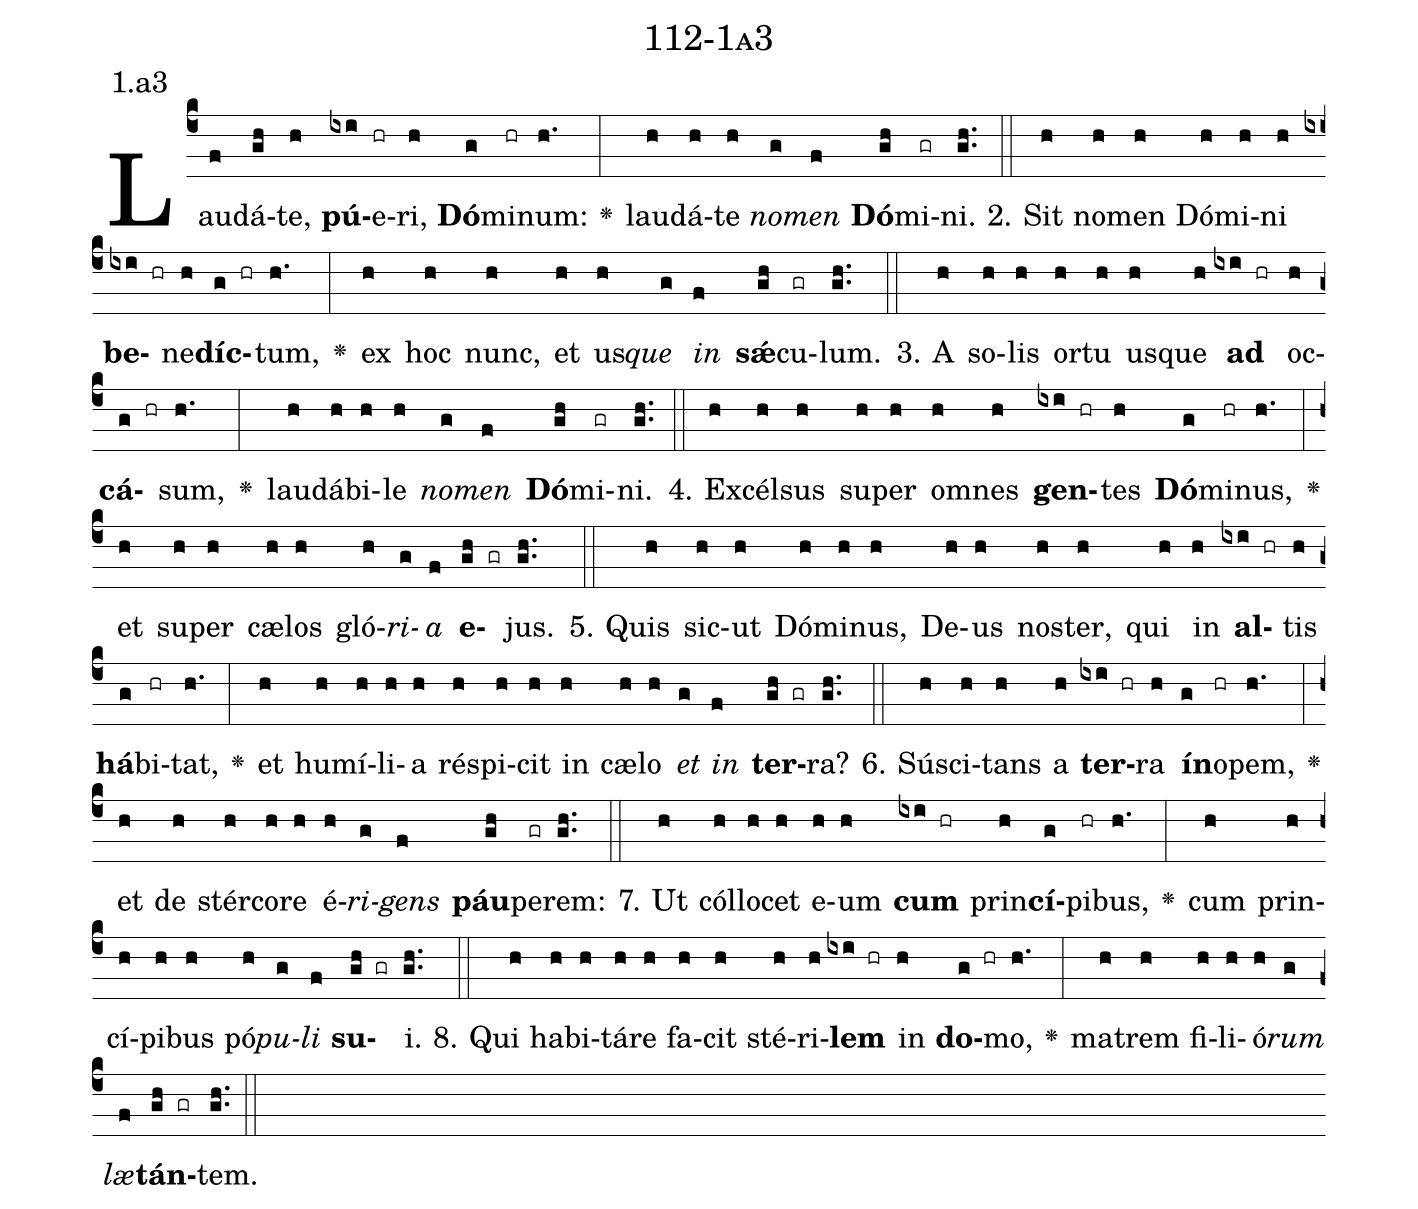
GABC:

name: 112-1a3;
annotation: 1.a3;
%%
(c4)Lau(f)dá(gh)te,(h) <b>pú</b>(ixi)e(hr)ri,(h) <b>Dó</b>(g)mi(hr)num:(h.) <v>\greheightstar</v>(:) lau(h)dá(h)te(h) <i>no</i>(g)<i>men</i>(f) <b>Dó</b>(gh)mi(gr)ni.(gh..) (::)
2. Sit(h) no(h)men(h) Dó(h)mi(h)ni(h) <b>be</b>(ixi hr)ne(h)<b>díc</b>(g hr)tum,(h.) <v>\greheightstar</v>(:) ex(h) hoc(h) nunc,(h) et(h) us(h)<i>que</i>(g) <i>in</i>(f) <b>sǽ</b>(gh)cu(gr)lum.(gh..) (::)
3. A(h) so(h)lis(h) or(h)tu(h) us(h)que(h) <b>ad</b>(ixi hr) oc(h)<b>cá</b>(g hr)sum,(h.) <v>\greheightstar</v>(:) lau(h)dá(h)bi(h)le(h) <i>no</i>(g)<i>men</i>(f) <b>Dó</b>(gh)mi(gr)ni.(gh..) (::)
4. Ex(h)cél(h)sus(h) su(h)per(h) om(h)nes(h) <b>gen</b>(ixi hr)tes(h) <b>Dó</b>(g)mi(hr)nus,(h.) <v>\greheightstar</v>(:) et(h) su(h)per(h) cæ(h)los(h) gló(h)<i>ri</i>(g)<i>a</i>(f) <b>e</b>(gh gr)jus.(gh..) (::)
5. Quis(h) sic(h)ut(h) Dó(h)mi(h)nus,(h) De(h)us(h) nos(h)ter,(h) qui(h) in(h) <b>al</b>(ixi hr)tis(h) <b>há</b>(g)bi(hr)tat,(h.) <v>\greheightstar</v>(:) et(h) hu(h)mí(h)li(h)a(h) ré(h)spi(h)cit(h) in(h) cæ(h)lo(h) <i>et</i>(g) <i>in</i>(f) <b>ter</b>(gh gr)ra?(gh..) (::)
6. Sú(h)sci(h)tans(h) a(h) <b>ter</b>(ixi hr)ra(h) <b>ín</b>(g)o(hr)pem,(h.) <v>\greheightstar</v>(:) et(h) de(h) stér(h)co(h)re(h) é(h)<i>ri</i>(g)<i>gens</i>(f) <b>páu</b>(gh)pe(gr)rem:(gh..) (::)
7. Ut(h) cól(h)lo(h)cet(h) e(h)um(h) <b>cum</b>(ixi hr) prin(h)<b>cí</b>(g)pi(hr)bus,(h.) <v>\greheightstar</v>(:) cum(h) prin(h)cí(h)pi(h)bus(h) pó(h)<i>pu</i>(g)<i>li</i>(f) <b>su</b>(gh gr)i.(gh..) (::)
8. Qui(h) ha(h)bi(h)tá(h)re(h) fa(h)cit(h) sté(h)ri(h)<b>lem</b>(ixi hr) in(h) <b>do</b>(g hr)mo,(h.) <v>\greheightstar</v>(:) ma(h)trem(h) fi(h)li(h)ó(h)<i>rum</i>(g) <i>læ</i>(f)<b>tán</b>(gh gr)tem.(gh..) (::)
